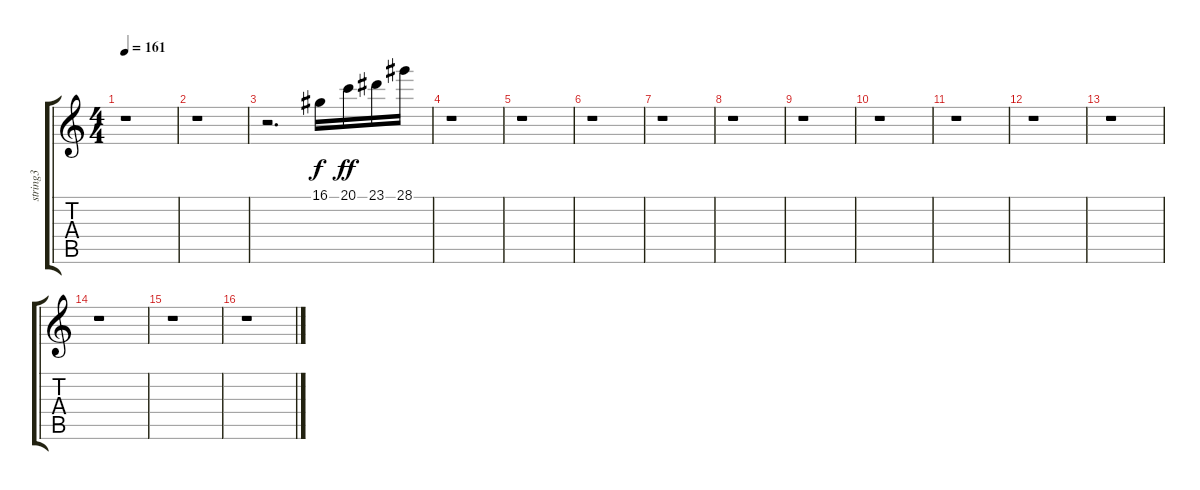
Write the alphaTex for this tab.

\track ("string3" "string3") {instrument stringensemble1}
\staff {score tabs}
\tuning (E4 B3 G3 D3 A2 E2) {hide}
\ts (4 4)
\tempo 161
\clef g2
\ks c
r.1{dy f} |
r.1 |
r.2{d} 16.1.16{instrument fx5brightness} 20.1.16{dy ff balance 4} 23.1.16{balance 4} 28.1.16{balance 4} |
r.1 |
r.1 |
r.1 |
r.1 |
r.1 |
r.1 |
r.1 |
r.1 |
r.1 |
r.1 |
r.1 |
r.1 |
r.1
